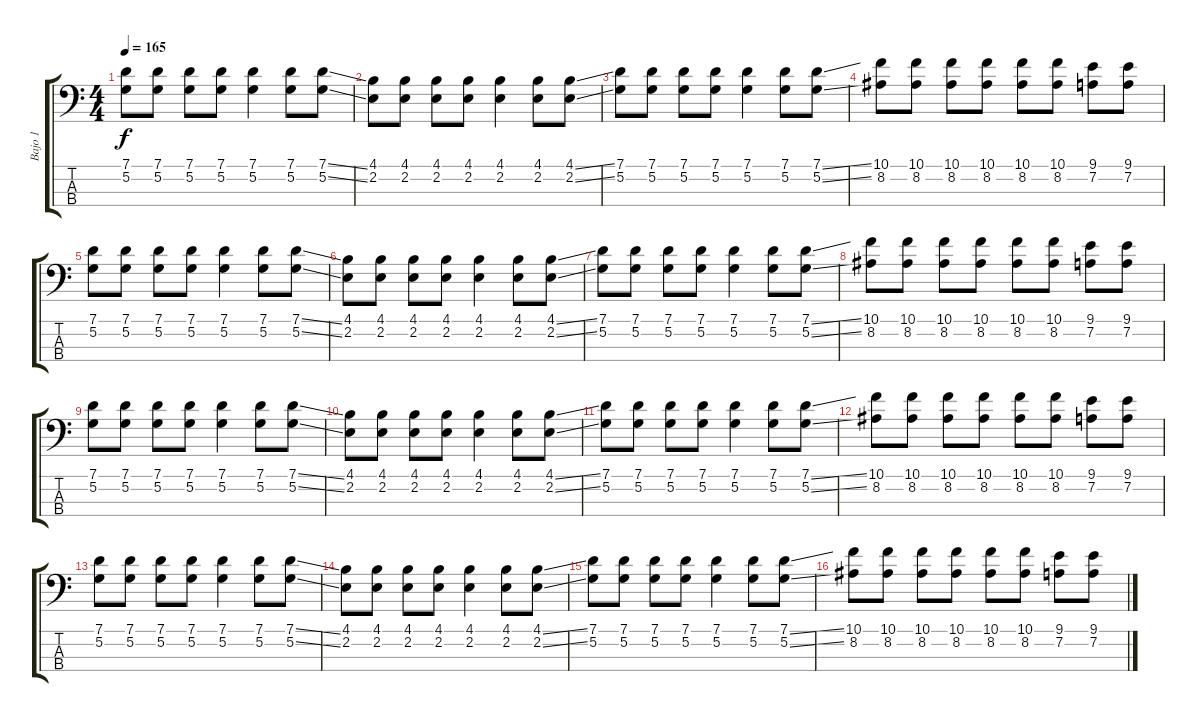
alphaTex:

\track ("Bajo 1" "Bajo 1") {instrument electricbasspick}
\staff {score tabs}
\tuning (G2 D2 A1 E1) {hide}
\ts (4 4)
\tempo 165
\clef f4
\ks c
(7.1 5.2).8{dy f} (7.1 5.2).8 (7.1 5.2).8 (7.1 5.2).8 (7.1 5.2).4 (7.1 5.2).8 (7.1{ss} 5.2{ss}).8 |
(4.1 2.2).8 (4.1 2.2).8 (4.1 2.2).8 (4.1 2.2).8 (4.1 2.2).4 (4.1 2.2).8 (4.1{ss} 2.2{ss}).8 |
(7.1 5.2).8 (7.1 5.2).8 (7.1 5.2).8 (7.1 5.2).8 (7.1 5.2).4 (7.1 5.2).8 (7.1{ss} 5.2{ss}).8 |
(10.1 8.2).8 (10.1 8.2).8 (10.1 8.2).8 (10.1 8.2).8 (10.1 8.2).8 (10.1 8.2).8 (9.1 7.2).8 (9.1 7.2).8 |
(7.1 5.2).8 (7.1 5.2).8 (7.1 5.2).8 (7.1 5.2).8 (7.1 5.2).4 (7.1 5.2).8 (7.1{ss} 5.2{ss}).8 |
(4.1 2.2).8 (4.1 2.2).8 (4.1 2.2).8 (4.1 2.2).8 (4.1 2.2).4 (4.1 2.2).8 (4.1{ss} 2.2{ss}).8 |
(7.1 5.2).8 (7.1 5.2).8 (7.1 5.2).8 (7.1 5.2).8 (7.1 5.2).4 (7.1 5.2).8 (7.1{ss} 5.2{ss}).8 |
(10.1 8.2).8 (10.1 8.2).8 (10.1 8.2).8 (10.1 8.2).8 (10.1 8.2).8 (10.1 8.2).8 (9.1 7.2).8 (9.1 7.2).8 |
(7.1 5.2).8 (7.1 5.2).8 (7.1 5.2).8 (7.1 5.2).8 (7.1 5.2).4 (7.1 5.2).8 (7.1{ss} 5.2{ss}).8 |
(4.1 2.2).8 (4.1 2.2).8 (4.1 2.2).8 (4.1 2.2).8 (4.1 2.2).4 (4.1 2.2).8 (4.1{ss} 2.2{ss}).8 |
(7.1 5.2).8 (7.1 5.2).8 (7.1 5.2).8 (7.1 5.2).8 (7.1 5.2).4 (7.1 5.2).8 (7.1{ss} 5.2{ss}).8 |
(10.1 8.2).8 (10.1 8.2).8 (10.1 8.2).8 (10.1 8.2).8 (10.1 8.2).8 (10.1 8.2).8 (9.1 7.2).8 (9.1 7.2).8 |
(7.1 5.2).8 (7.1 5.2).8 (7.1 5.2).8 (7.1 5.2).8 (7.1 5.2).4 (7.1 5.2).8 (7.1{ss} 5.2{ss}).8 |
(4.1 2.2).8 (4.1 2.2).8 (4.1 2.2).8 (4.1 2.2).8 (4.1 2.2).4 (4.1 2.2).8 (4.1{ss} 2.2{ss}).8 |
(7.1 5.2).8 (7.1 5.2).8 (7.1 5.2).8 (7.1 5.2).8 (7.1 5.2).4 (7.1 5.2).8 (7.1{ss} 5.2{ss}).8 |
(10.1 8.2).8 (10.1 8.2).8 (10.1 8.2).8 (10.1 8.2).8 (10.1 8.2).8 (10.1 8.2).8 (9.1 7.2).8 (9.1 7.2).8
